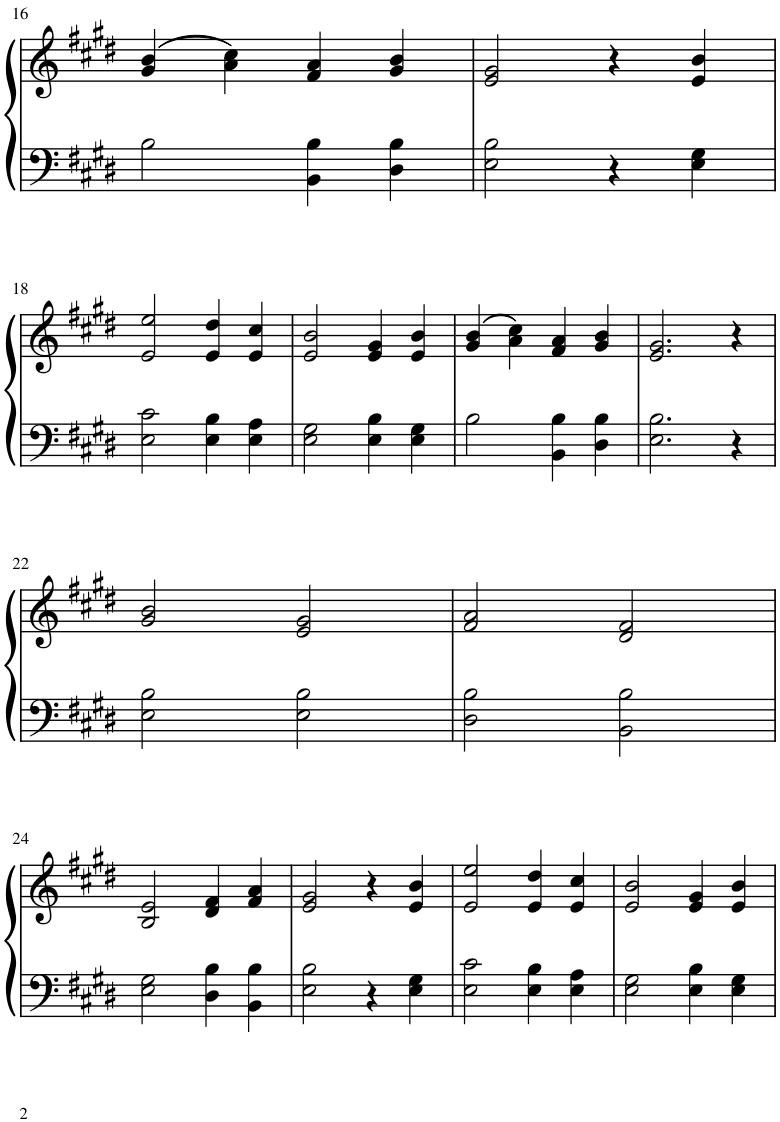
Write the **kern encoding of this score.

**kern	**kern
*part1	*part1
*staff2	*staff1
*I"Piano	*
*I'Pno.	*
!!LO:PB:g=z
*clefF4	*clefG2
*k[f#c#g#d#]	*k[f#c#g#d#]
*M4/4	*M4/4
=16	=16
2B\	(4g#/ 4b/
.	4a\ 4cc#\)
4BB\ 4B\	4f#/ 4a/
4D#\ 4B\	4g#/ 4b/
=17	=17
2E\ 2B\	2e/ 2g#/
4r	4r
4E\ 4G#\	4e/ 4b/
!!LO:LB:g=z
=18	=18
2E\ 2c#\	2e/ 2ee/
4E\ 4B\	4e/ 4dd#/
4E\ 4A\	4e/ 4cc#/
=19	=19
2E\ 2G#\	2e/ 2b/
4E\ 4B\	4e/ 4g#/
4E\ 4G#\	4e/ 4b/
=20	=20
2B\	(4g#/ 4b/
.	4a\ 4cc#\)
4BB\ 4B\	4f#/ 4a/
4D#\ 4B\	4g#/ 4b/
=21	=21
2.E\ 2.B\	2.e/ 2.g#/
4r	4r
!!LO:LB:g=z
=22	=22
2E\ 2B\	2g#/ 2b/
2E\ 2B\	2e/ 2g#/
=23	=23
2D#\ 2B\	2f#/ 2a/
2BB\ 2B\	2d#/ 2f#/
!!LO:LB:g=z
=24	=24
2E\ 2G#\	2B/ 2e/
4D#\ 4B\	4d#/ 4f#/
4BB\ 4B\	4f#/ 4a/
=25	=25
2E\ 2B\	2e/ 2g#/
4r	4r
4E\ 4G#\	4e/ 4b/
=26	=26
2E\ 2c#\	2e/ 2ee/
4E\ 4B\	4e/ 4dd#/
4E\ 4A\	4e/ 4cc#/
=27	=27
2E\ 2G#\	2e/ 2b/
4E\ 4B\	4e/ 4g#/
4E\ 4G#\	4e/ 4b/
=	=
*-	*-
